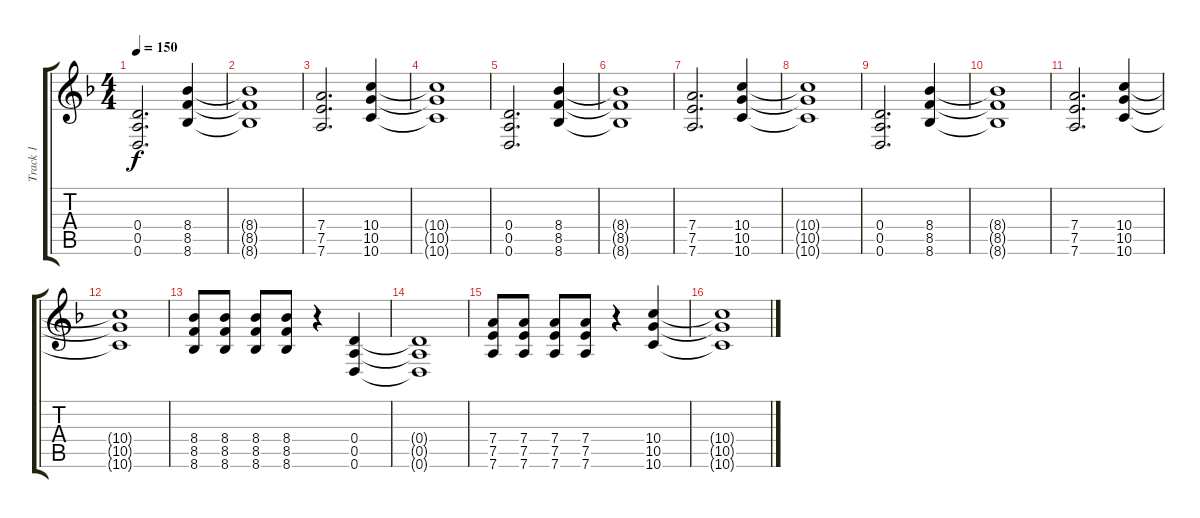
\track ("Track 1" "Track 1") {instrument acousticguitarnylon}
\staff {score tabs}
\tuning (E4 B3 G3 D3 A2 D2) {hide}
\ts (4 4)
\tempo 150
\clef g2
\ks dminor
(0.4 0.5 0.6).2{d dy f instrument distortionguitar} (8.4 8.5 8.6).4 |
(8.4{t} 8.5{t} 8.6{t}).1 |
(7.4 7.5 7.6).2{d} (10.4 10.5 10.6).4 |
(10.4{t} 10.5{t} 10.6{t}).1 |
(0.4 0.5 0.6).2{d} (8.4 8.5 8.6).4 |
(8.4{t} 8.5{t} 8.6{t}).1 |
(7.4 7.5 7.6).2{d} (10.4 10.5 10.6).4 |
(10.4{t} 10.5{t} 10.6{t}).1 |
(0.4 0.5 0.6).2{d} (8.4 8.5 8.6).4 |
(8.4{t} 8.5{t} 8.6{t}).1 |
(7.4 7.5 7.6).2{d} (10.4 10.5 10.6).4 |
(10.4{t} 10.5{t} 10.6{t}).1 |
(8.4 8.5 8.6).8 (8.4 8.5 8.6).8 (8.4 8.5 8.6).8 (8.4 8.5 8.6).8 r.4 (0.4 0.5 0.6).4 |
(0.4{t} 0.5{t} 0.6{t}).1 |
(7.4 7.5 7.6).8 (7.4 7.5 7.6).8 (7.4 7.5 7.6).8 (7.4 7.5 7.6).8 r.4 (10.4 10.5 10.6).4 |
(10.4{t} 10.5{t} 10.6{t}).1
